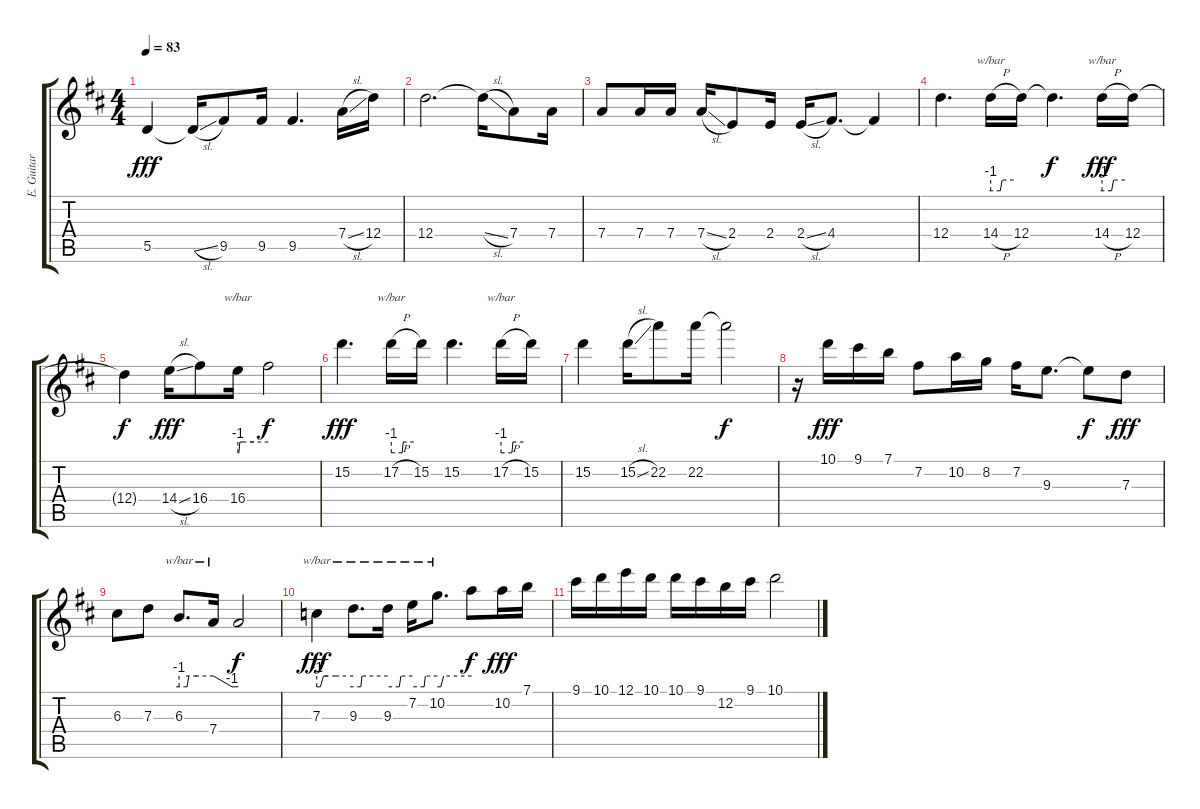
\track ("E. Guitar II" "E. Guitar ") {instrument overdrivenguitar}
\staff {score tabs}
\tuning (E4 B3 G3 D3 A2 E2) {hide}
\ts (4 4)
\tempo 83
\clef g2
\ks d
5.5.4{dy fff} 5.5{sl t}.16 9.5.8 9.5.16 9.5.4{d} 7.4{sl}.16 12.4.16 |
12.4.2{d} 12.4{sl t}.16 7.4.8 7.4.16 |
7.4.8 7.4.16 7.4.16 7.4{sl}.16 2.4.8 2.4.16 2.4{sl}.16 4.4.8{d} 4.4{t}.4 |
12.4.4{d} 14.4{h}.16{tbe (custom default 0 -4 25 -4 30 0 60 0)} 12.4.16 12.4{t}.4{d dy f} 14.4{h}.16{tbe (custom default 0 -4 25 -4 30 0 60 0) dy fff} 12.4.16 |
12.4{t}.4{dy f} 14.4{sl}.16{dy fff} 16.4.8 16.4.16{tbe (custom default 0 -4 2 -4 4 0 10 0 31 0 60 0)} 16.4{t}.2{dy f} |
15.2.4{d dy fff} 17.2{h}.16{tbe (custom default 0 -4 29 -4 32 0 60 0)} 15.2.16 15.2.4{d} 17.2{h}.16{tbe (custom default 0 -4 29 -4 32 0 60 0)} 15.2.16 |
15.2.4 15.2{sl}.16 22.2.8 22.2.16 22.2{t}.2{dy f} |
r.16 10.1.16{dy fff} 9.1.16 7.1.16 7.2.8 10.2.16 8.2.16 7.2.16 9.3.8{d} 9.3{t}.8{dy f} 7.3.8{dy fff} |
6.3.8 7.3.8 6.3.8{d tbe (custom default 0 -4 14 -4 17 0 31 0 60 0)} 7.4.16{tbe (custom default 0 0 45 -4 60 -4)} 7.4{t}.2{dy f} |
7.3.4{tbe (custom default 0 -4 6 -4 11 0 18 0 31 0 60 0) dy fff} 9.3.8{d tbe (custom default 0 -4 13 -4 15 0 60 0)} 9.3.16{tbe (custom default 0 -4 28 -4 32 0 60 0)} 7.2.16{tbe (custom default 0 -4 28 -4 31 0 60 0)} 10.2.8{d tbe (custom default 0 -4 6 -4 11 0 60 0)} 10.2{t}.8{dy f} 10.2.16{dy fff} 7.1.16 |
9.1.16 10.1.16 12.1.16 10.1.16 10.1.16 9.1.16 12.2.16 9.1.16 10.1.2
